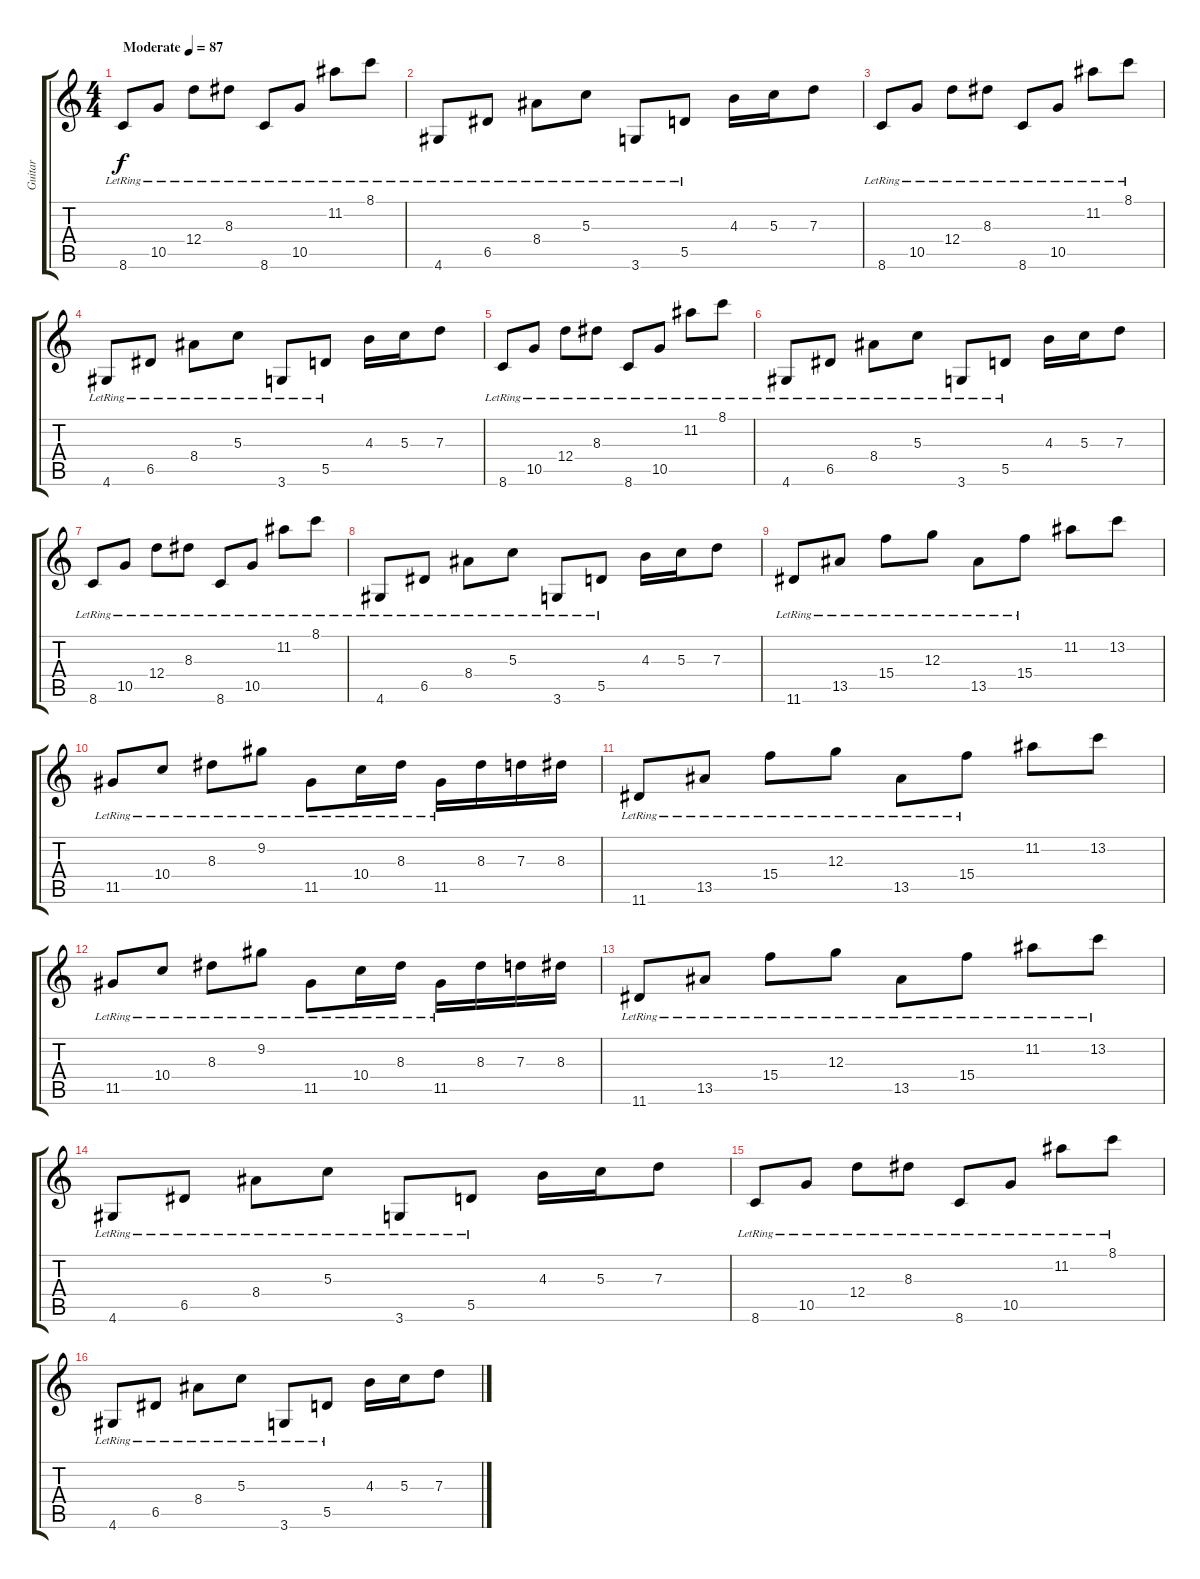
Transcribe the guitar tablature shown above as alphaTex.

\track ("Guitar" "Guitar") {instrument acousticguitarnylon}
\staff {score tabs}
\tuning (E4 B3 G3 D3 A2 E2) {hide}
\ts (4 4)
\tempo (87 "Moderate")
\clef g2
\ks c
8.6{lr}.8{dy f instrument acousticguitarnylon} 10.5{lr}.8 12.4{lr}.8 8.3{lr}.8 8.6{lr}.8 10.5{lr}.8 11.2{lr}.8 8.1{lr}.8 |
4.6{lr}.8 6.5{lr}.8 8.4{lr}.8 5.3{lr}.8 3.6{lr}.8 5.5{lr}.8 4.3.16 5.3.16 7.3.8 |
8.6{lr}.8 10.5{lr}.8 12.4{lr}.8 8.3{lr}.8 8.6{lr}.8 10.5{lr}.8 11.2{lr}.8 8.1{lr}.8 |
4.6{lr}.8 6.5{lr}.8 8.4{lr}.8 5.3{lr}.8 3.6{lr}.8 5.5{lr}.8 4.3.16 5.3.16 7.3.8 |
8.6{lr}.8 10.5{lr}.8 12.4{lr}.8 8.3{lr}.8 8.6{lr}.8 10.5{lr}.8 11.2{lr}.8 8.1{lr}.8 |
4.6{lr}.8 6.5{lr}.8 8.4{lr}.8 5.3{lr}.8 3.6{lr}.8 5.5{lr}.8 4.3.16 5.3.16 7.3.8 |
8.6{lr}.8 10.5{lr}.8 12.4{lr}.8 8.3{lr}.8 8.6{lr}.8 10.5{lr}.8 11.2{lr}.8 8.1{lr}.8 |
4.6{lr}.8 6.5{lr}.8 8.4{lr}.8 5.3{lr}.8 3.6{lr}.8 5.5{lr}.8 4.3.16 5.3.16 7.3.8 |
11.6{lr}.8 13.5{lr}.8 15.4{lr}.8 12.3{lr}.8 13.5{lr}.8 15.4{lr}.8 11.2.8 13.2.8 |
11.5{lr}.8 10.4{lr}.8 8.3{lr}.8 9.2{lr}.8 11.5{lr}.8 10.4{lr}.16 8.3{lr}.16 11.5{lr}.16 8.3.16 7.3.16 8.3.16 |
11.6{lr}.8 13.5{lr}.8 15.4{lr}.8 12.3{lr}.8 13.5{lr}.8 15.4{lr}.8 11.2.8 13.2.8 |
11.5{lr}.8 10.4{lr}.8 8.3{lr}.8 9.2{lr}.8 11.5{lr}.8 10.4{lr}.16 8.3{lr}.16 11.5{lr}.16 8.3.16 7.3.16 8.3.16 |
11.6{lr}.8 13.5{lr}.8 15.4{lr}.8 12.3{lr}.8 13.5{lr}.8 15.4{lr}.8 11.2{lr}.8 13.2{lr}.8 |
4.6{lr}.8 6.5{lr}.8 8.4{lr}.8 5.3{lr}.8 3.6{lr}.8 5.5{lr}.8 4.3.16 5.3.16 7.3.8 |
8.6{lr}.8 10.5{lr}.8 12.4{lr}.8 8.3{lr}.8 8.6{lr}.8 10.5{lr}.8 11.2{lr}.8 8.1{lr}.8 |
4.6{lr}.8 6.5{lr}.8 8.4{lr}.8 5.3{lr}.8 3.6{lr}.8 5.5{lr}.8 4.3.16 5.3.16 7.3.8
